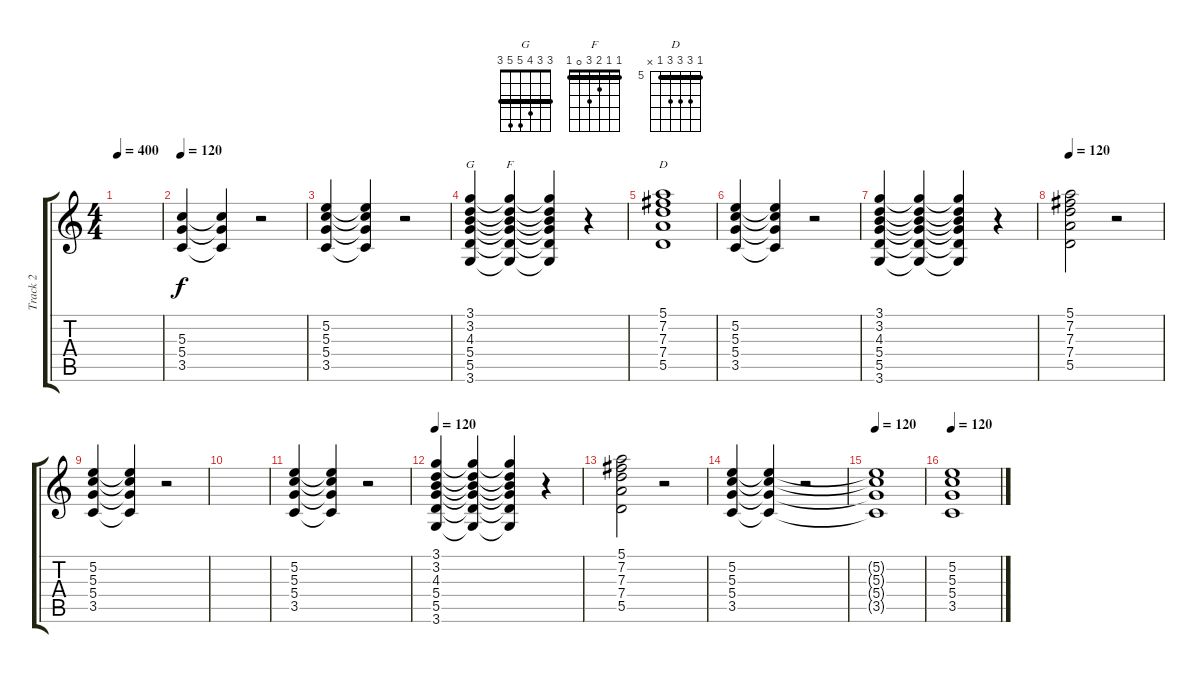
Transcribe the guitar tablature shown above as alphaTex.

\track ("Track 2" "Track 2") {instrument distortionguitar}
\staff {score tabs}
\tuning (E4 B3 G3 D3 A2 E2) {hide}
\chord ("G" 3 3 4 5 5 3) {barre 3}
\chord ("F" 1 1 2 3 0 1) {barre 1}
\chord ("D" 5 7 7 7 5 x) {firstfret 5 barre 5}
\ts (4 4)
\tempo 400
\clef g2
\ks c
|
\tempo 120
(5.3 5.4 3.5).4 (5.3{t} 5.4{t} 3.5{t}).4 r.2 |
(5.2 5.3 5.4 3.5).4 (5.2{t} 5.3{t} 5.4{t} 3.5{t}).4 r.2 |
(3.1 3.2 4.3 5.4 5.5 3.6).4{ch "G"} (3.1{t} 3.2{t} 4.3{t} 5.4{t} 5.5{t} 3.6{t}).4{ch "F"} (3.1{t} 3.2{t} 4.3{t} 5.4{t} 5.5{t} 3.6{t}).4 r.4 |
(5.1 7.2 7.3 7.4 5.5).1{ch "D"} |
(5.2 5.3 5.4 3.5).4 (5.2{t} 5.3{t} 5.4{t} 3.5{t}).4 r.2 |
(3.1 3.2 4.3 5.4 5.5 3.6).4 (3.1{t} 3.2{t} 4.3{t} 5.4{t} 5.5{t} 3.6{t}).4 (3.1{t} 3.2{t} 4.3{t} 5.4{t} 5.5{t} 3.6{t}).4 r.4 |
\tempo 120
(5.1 7.2 7.3 7.4 5.5).2 r.2 |
(5.2 5.3 5.4 3.5).4 (5.2{t} 5.3{t} 5.4{t} 3.5{t}).4 r.2 |
|
(5.2 5.3 5.4 3.5).4 (5.2{t} 5.3{t} 5.4{t} 3.5{t}).4 r.2 |
\tempo 120
(3.1 3.2 4.3 5.4 5.5 3.6).4 (3.1{t} 3.2{t} 4.3{t} 5.4{t} 5.5{t} 3.6{t}).4 (3.1{t} 3.2{t} 4.3{t} 5.4{t} 5.5{t} 3.6{t}).4 r.4 |
(5.1 7.2 7.3 7.4 5.5).2 r.2 |
(5.2 5.3 5.4 3.5).4 (5.2{t} 5.3{t} 5.4{t} 3.5{t}).4 r.2 |
\tempo 120
(5.2{t} 5.3{t} 5.4{t} 3.5{t}).1 |
\tempo 120
(5.2 5.3 5.4 3.5).1
